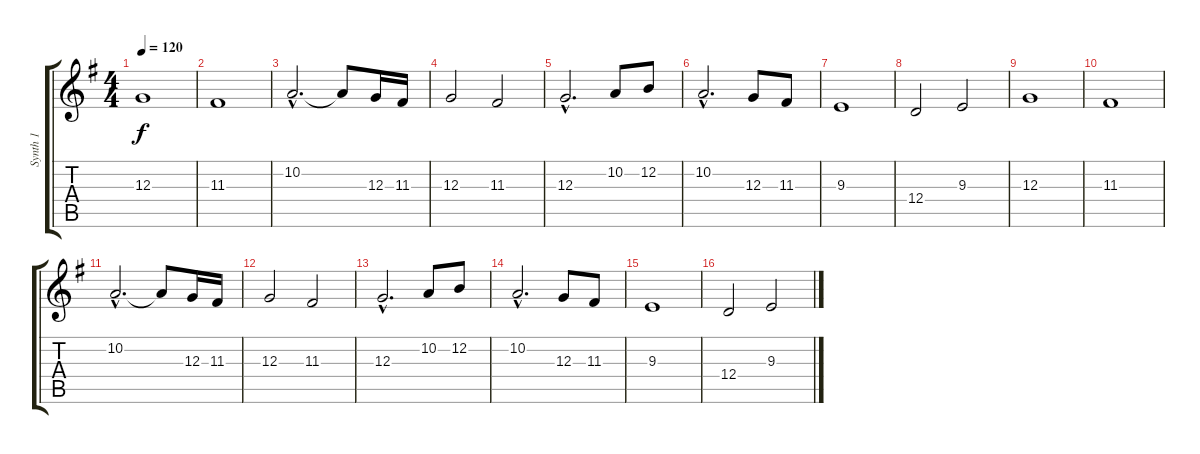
\track ("Synth 1" "Synth 1") {instrument stringensemble1}
\staff {score tabs}
\tuning (E4 B3 G3 D3 A2 E2) {hide}
\ts (4 4)
\tempo 120
\clef g2
\ks g
12.3.1{dy f instrument stringensemble1} |
11.3.1 |
10.2{hac}.2{d} 10.2{t}.8 12.3.16 11.3.16 |
12.3.2 11.3.2 |
12.3{hac}.2{d} 10.2.8 12.2.8 |
10.2{hac}.2{d} 12.3.8 11.3.8 |
9.3.1 |
12.4.2 9.3.2 |
12.3.1 |
11.3.1 |
10.2{hac}.2{d} 10.2{t}.8 12.3.16 11.3.16 |
12.3.2 11.3.2 |
12.3{hac}.2{d} 10.2.8 12.2.8 |
10.2{hac}.2{d} 12.3.8 11.3.8 |
9.3.1 |
12.4.2 9.3.2
